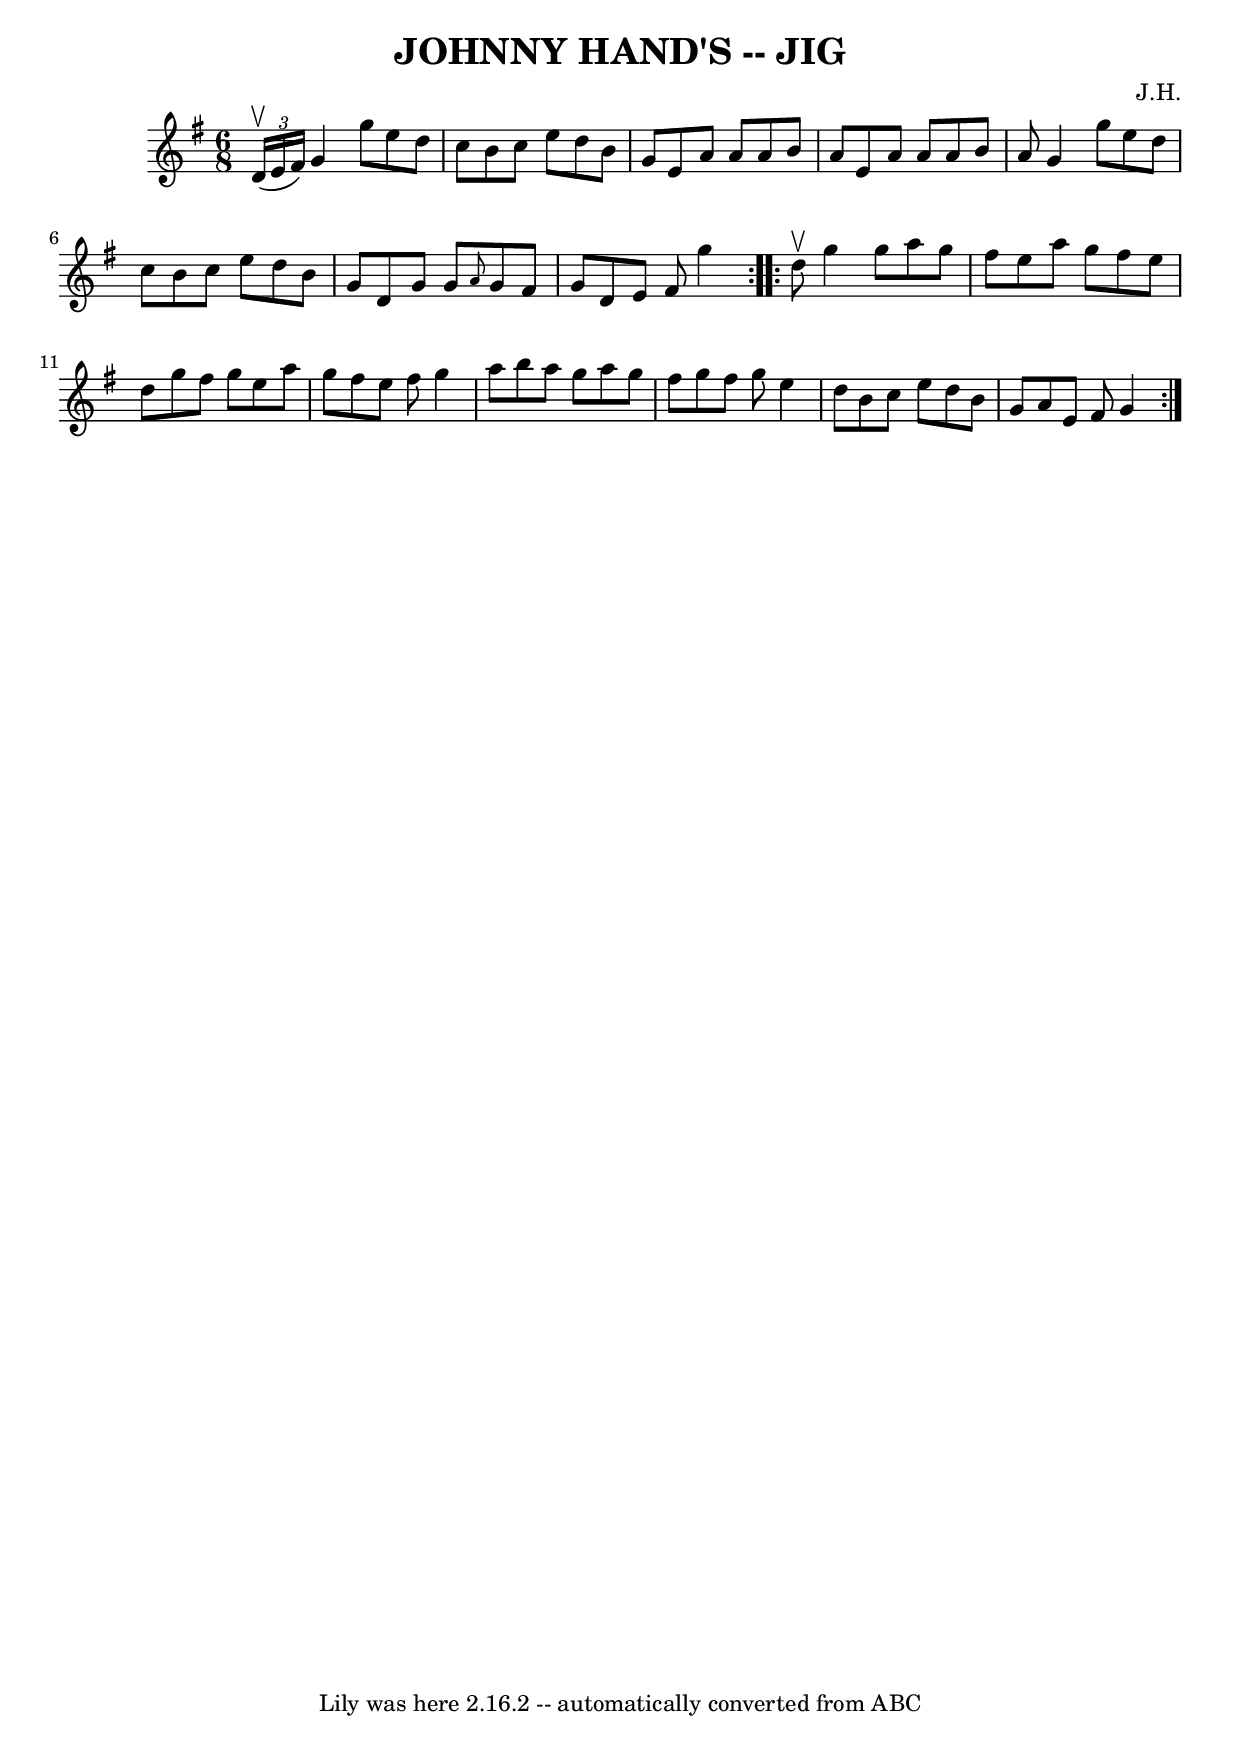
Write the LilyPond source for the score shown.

\version "2.16.2"
\include "Mammoth.ily"
\header {
  %% book = "Ryan's Mammoth Collection of Fiddle Tunes"
  composer = "J.H."
  crossRefNumber = "1"
  footnotes = ""
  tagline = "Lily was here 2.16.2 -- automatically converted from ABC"
  title = "JOHNNY HAND'S -- JIG"

}
voicedefault =  {



  \repeat volta 2 {

    \time 6/8 
    \key g \major
   \times 2/3 { d'16 (^\upbow e'16 fis'16) 
			       }   
    |
    g'4 g''8 e''8 d''8 c''8    |
    b'8 c''8    
    e''8 d''8 b'8 g'8    |
    e'8 a'8 a'8 a'8 b'8 a'8 
    |
    e'8 a'8 a'8 a'8 b'8 a'8        |
    g'4    
    g''8 e''8 d''8 c''8    |
    b'8 c''8 e''8 d''8 b'8   
    g'8    |
    d'8 g'8 g'8  \grace { a'8  
			} g'8 fis'8 g'8  
    |
    d'8 e'8 fis'8 g''4    
  }     
  \repeat volta 2 {
    d''8 
    ^\upbow       |
    g''4 g''8 a''8 g''8 fis''8    |
    
    e''8 a''8 g''8 fis''8 e''8 d''8    |
    g''8 fis''8    
    g''8 e''8 a''8 g''8    |
    fis''8 e''8 fis''8 g''4    
    a''8        |
    b''8 a''8 g''8 a''8 g''8 fis''8    
    |
    g''8 fis''8 g''8 e''4 d''8    |
    b'8 c''8    
    e''8 d''8 b'8 g'8    |
    a'8 e'8 fis'8 g'4    
  }   

}

\score{
  <<

    \context Staff="default"
    {
      \voicedefault 
      
    }

  >>
  \layout {
    
  }
  \midi {
  }

}
